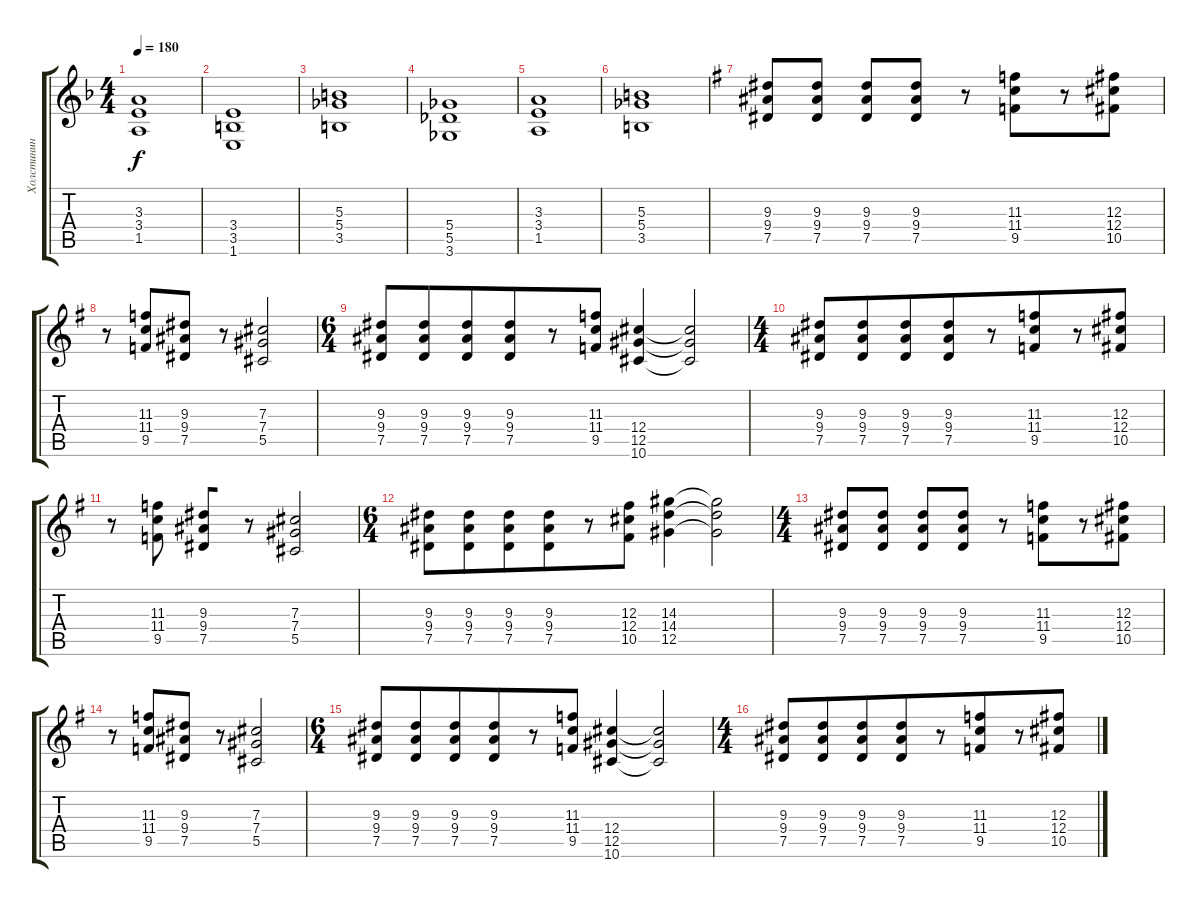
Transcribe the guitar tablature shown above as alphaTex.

\track ("Холстинин" "Холстинин") {instrument distortionguitar}
\staff {score tabs}
\tuning (Eb4 Bb3 Gb3 Db3 Ab2 Eb2) {hide}
\ts (4 4)
\tempo 180
\clef g2
\ks f
(3.3 3.4 1.5).1{dy f} |
(3.4 3.5 1.6).1 |
(5.3 5.4 3.5).1 |
(5.4 5.5 3.6).1 |
(3.3 3.4 1.5).1 |
(5.3 5.4 3.5).1 |
\ks g
(9.3 9.4 7.5).8 (9.3 9.4 7.5).8 (9.3 9.4 7.5).8{beam merge} (9.3 9.4 7.5).8 r.8{beam merge} (11.3 11.4 9.5).8{beam merge} r.8 (12.3 12.4 10.5).8 |
r.8{beam merge} (11.3 11.4 9.5).8{beam merge} (9.3 9.4 7.5).8{beam merge} r.8{beam merge} (7.3 7.4 5.5).2 |
\ts (6 4)
(9.3 9.4 7.5).8{beam merge} (9.3 9.4 7.5).8{beam merge} (9.3 9.4 7.5).8{beam merge} (9.3 9.4 7.5).8{beam merge} r.8{beam merge} (11.3 11.4 9.5).8{beam merge} (12.4 12.5 10.6).4{beam merge} (12.4{t} 12.5{t} 10.6{t}).2 |
\ts (4 4)
(9.3 9.4 7.5).8{beam merge} (9.3 9.4 7.5).8{beam merge} (9.3 9.4 7.5).8{beam merge} (9.3 9.4 7.5).8{beam merge} r.8{beam merge} (11.3 11.4 9.5).8{beam merge} r.8{beam merge} (12.3 12.4 10.5).8 |
r.8{beam merge} (11.3 11.4 9.5).8 (9.3 9.4 7.5).8{beam merge} r.8{beam merge} (7.3 7.4 5.5).2 |
\ts (6 4)
(9.3 9.4 7.5).8{beam merge} (9.3 9.4 7.5).8{beam merge} (9.3 9.4 7.5).8{beam merge} (9.3 9.4 7.5).8{beam merge} r.8{beam merge} (12.3 12.4 10.5).8{beam merge} (14.3 14.4 12.5).4{beam merge} (14.3{t} 14.4{t} 12.5{t}).2 |
\ts (4 4)
(9.3 9.4 7.5).8 (9.3 9.4 7.5).8 (9.3 9.4 7.5).8{beam merge} (9.3 9.4 7.5).8 r.8{beam merge} (11.3 11.4 9.5).8{beam merge} r.8 (12.3 12.4 10.5).8 |
r.8{beam merge} (11.3 11.4 9.5).8{beam merge} (9.3 9.4 7.5).8{beam merge} r.8{beam merge} (7.3 7.4 5.5).2 |
\ts (6 4)
(9.3 9.4 7.5).8{beam merge} (9.3 9.4 7.5).8{beam merge} (9.3 9.4 7.5).8{beam merge} (9.3 9.4 7.5).8{beam merge} r.8{beam merge} (11.3 11.4 9.5).8{beam merge} (12.4 12.5 10.6).4{beam merge} (12.4{t} 12.5{t} 10.6{t}).2 |
\ts (4 4)
(9.3 9.4 7.5).8{beam merge} (9.3 9.4 7.5).8{beam merge} (9.3 9.4 7.5).8{beam merge} (9.3 9.4 7.5).8{beam merge} r.8{beam merge} (11.3 11.4 9.5).8{beam merge} r.8{beam merge} (12.3 12.4 10.5).8
